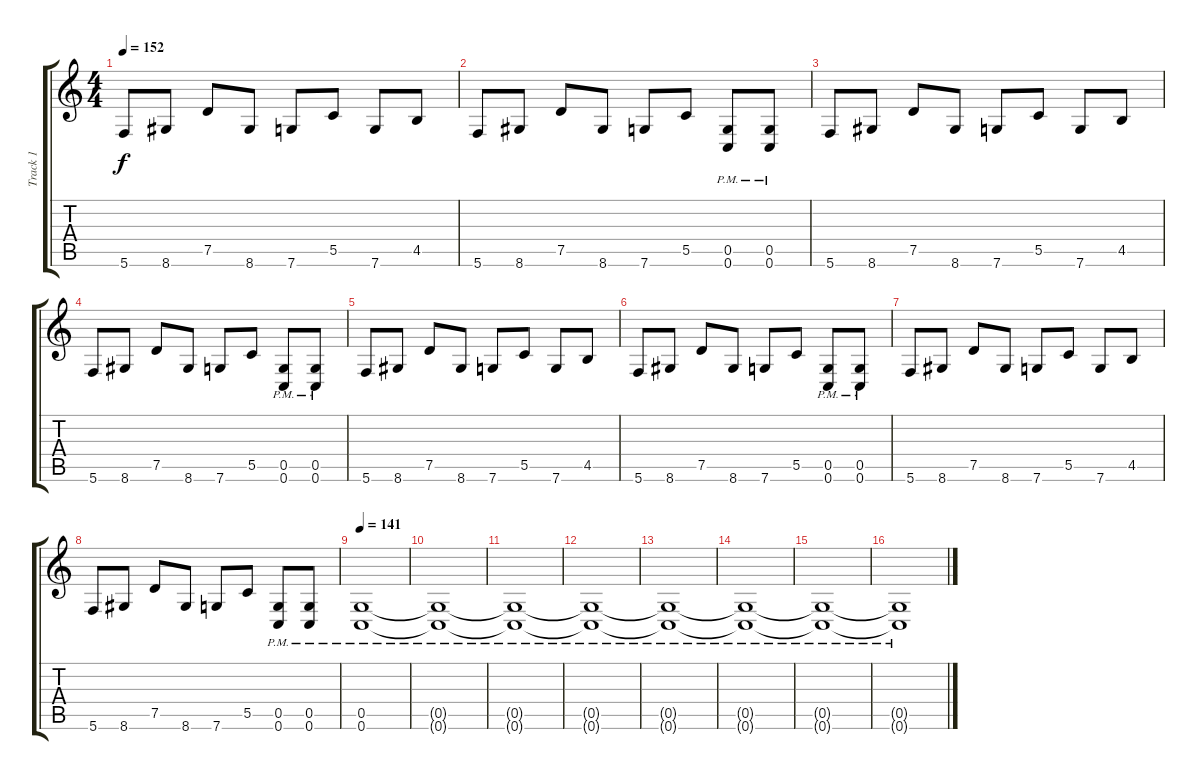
\track ("Track 1" "Track 1") {instrument distortionguitar}
\staff {score tabs}
\tuning (D4 A3 F3 C3 G2 C2) {hide}
\ts (4 4)
\tempo 152
\clef g2
\ks c
5.6.8{dy f} 8.6.8 7.5.8 8.6.8 7.6.8 5.5.8 7.6.8 4.5.8 |
5.6.8 8.6.8 7.5.8 8.6.8 7.6.8 5.5.8 (0.5 0.6{pm}).8 (0.5 0.6{pm}).8 |
5.6.8 8.6.8 7.5.8 8.6.8 7.6.8 5.5.8 7.6.8 4.5.8 |
5.6.8 8.6.8 7.5.8 8.6.8 7.6.8 5.5.8 (0.5 0.6{pm}).8 (0.5 0.6{pm}).8 |
5.6.8 8.6.8 7.5.8 8.6.8 7.6.8 5.5.8 7.6.8 4.5.8 |
5.6.8 8.6.8 7.5.8 8.6.8 7.6.8 5.5.8 (0.5 0.6{pm}).8 (0.5 0.6{pm}).8 |
5.6.8 8.6.8 7.5.8 8.6.8 7.6.8 5.5.8 7.6.8 4.5.8 |
5.6.8 8.6.8 7.5.8 8.6.8 7.6.8 5.5.8 (0.5 0.6{pm}).8 (0.5 0.6{pm}).8 |
\tempo 141
(0.5{pm} 0.6{pm}).1 |
(0.5{pm t} 0.6{pm t}).1 |
(0.5{pm t} 0.6{pm t}).1 |
(0.5{pm t} 0.6{pm t}).1 |
(0.5{pm t} 0.6{pm t}).1 |
(0.5{pm t} 0.6{pm t}).1 |
(0.5{pm t} 0.6{pm t}).1 |
(0.5{pm t} 0.6{pm t}).1
